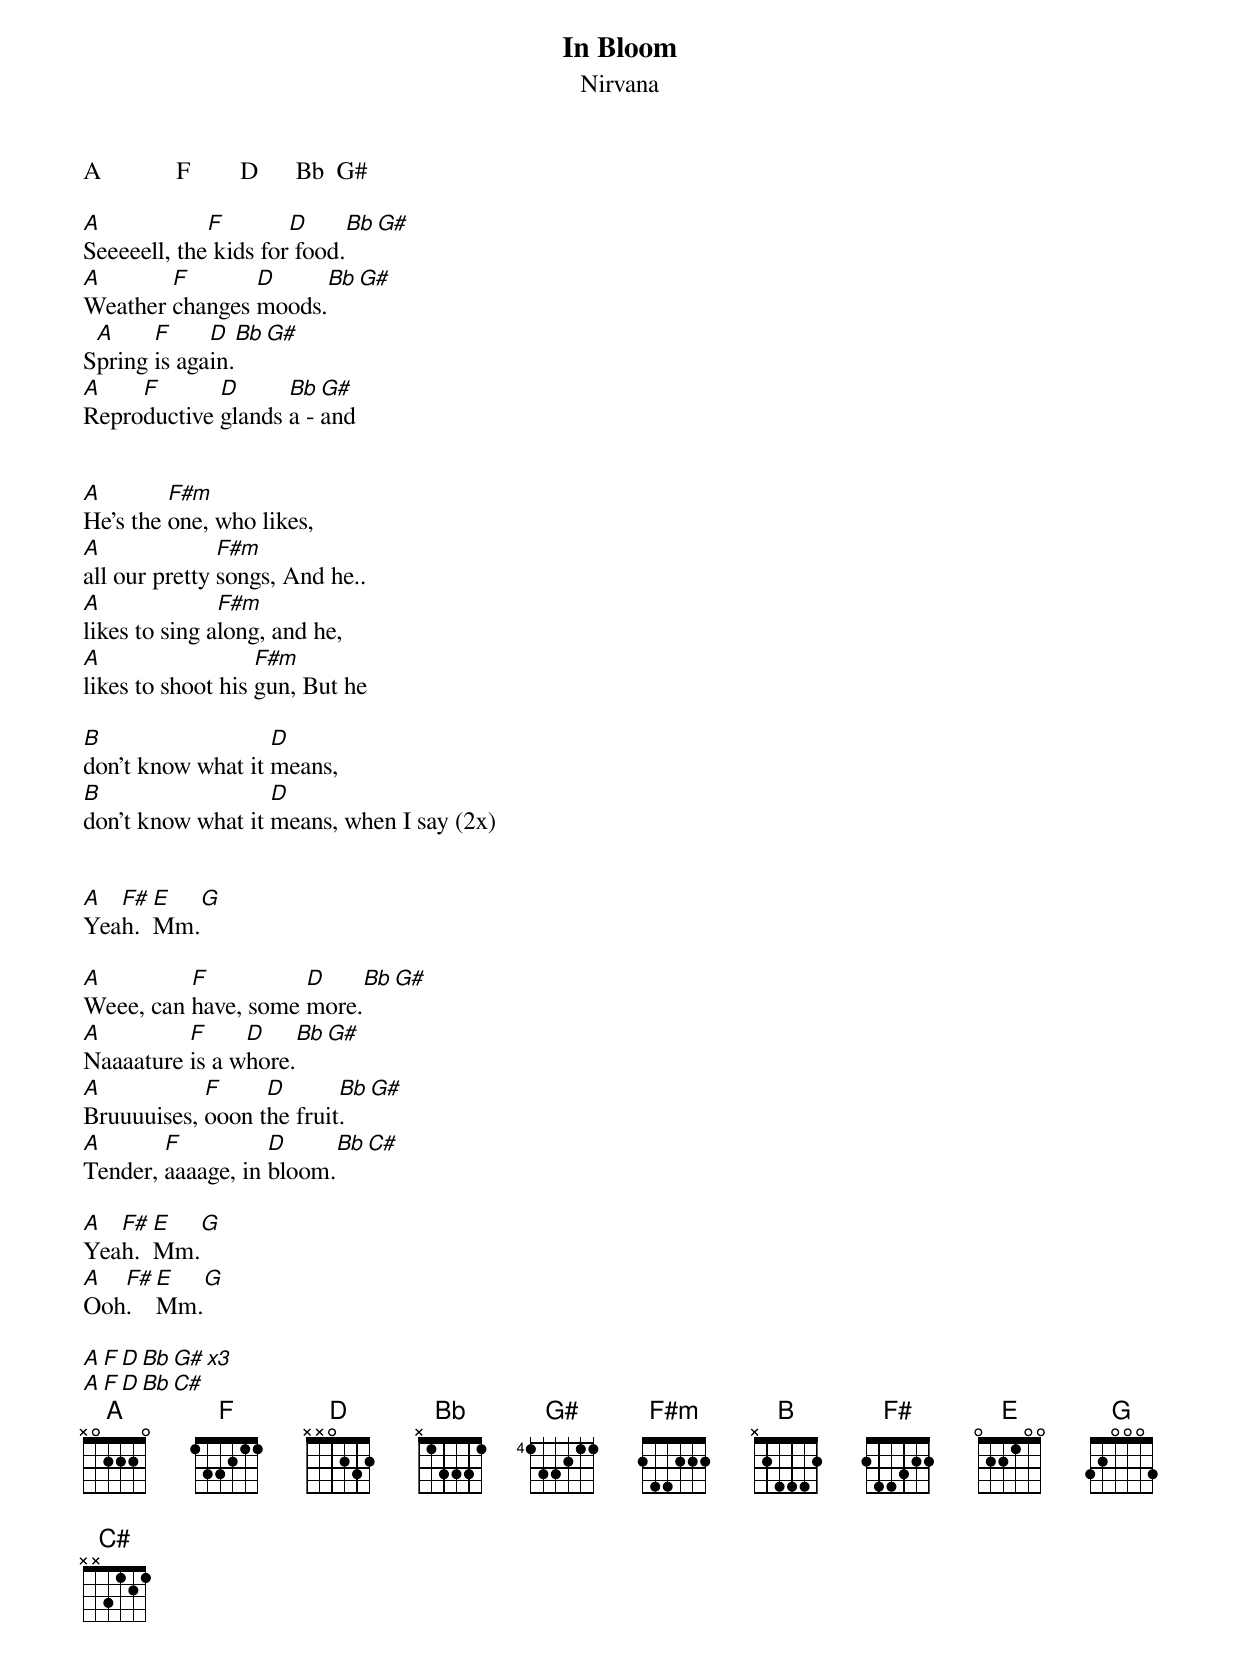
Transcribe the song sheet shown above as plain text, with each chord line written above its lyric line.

In Bloom
Nirvana

A            F        D      Bb  G#

A            F        D      Bb  G#
Seeeeell, the kids for food.
A       F       D       Bb  G#
Weather changes moods.
 A     F     D       Bb  G#
Spring is again.
A    F       D      Bb  G#
Reproductive glands a - and


A        F#m
He's the one, who likes,
A              F#m
all our pretty songs, And he..
A              F#m
likes to sing along, and he,
A                  F#m
likes to shoot his gun, But he

B                  D
don't know what it means,
B                  D
don't know what it means, when I say (2x)


A  F#  E  G
Yeah.  Mm.

A         F          D      Bb  G#
Weee, can have, some more.
A         F     D       Bb  G#
Naaaature is a whore.
A           F     D       Bb  G#
Bruuuuises, ooon the fruit.
A       F          D      Bb  C#
Tender, aaaage, in bloom.

A  F#  E  G
Yeah.  Mm.
A  F#  E  G
Ooh.   Mm.

A   F   D   Bb G# x3
A   F   D   Bb C#
